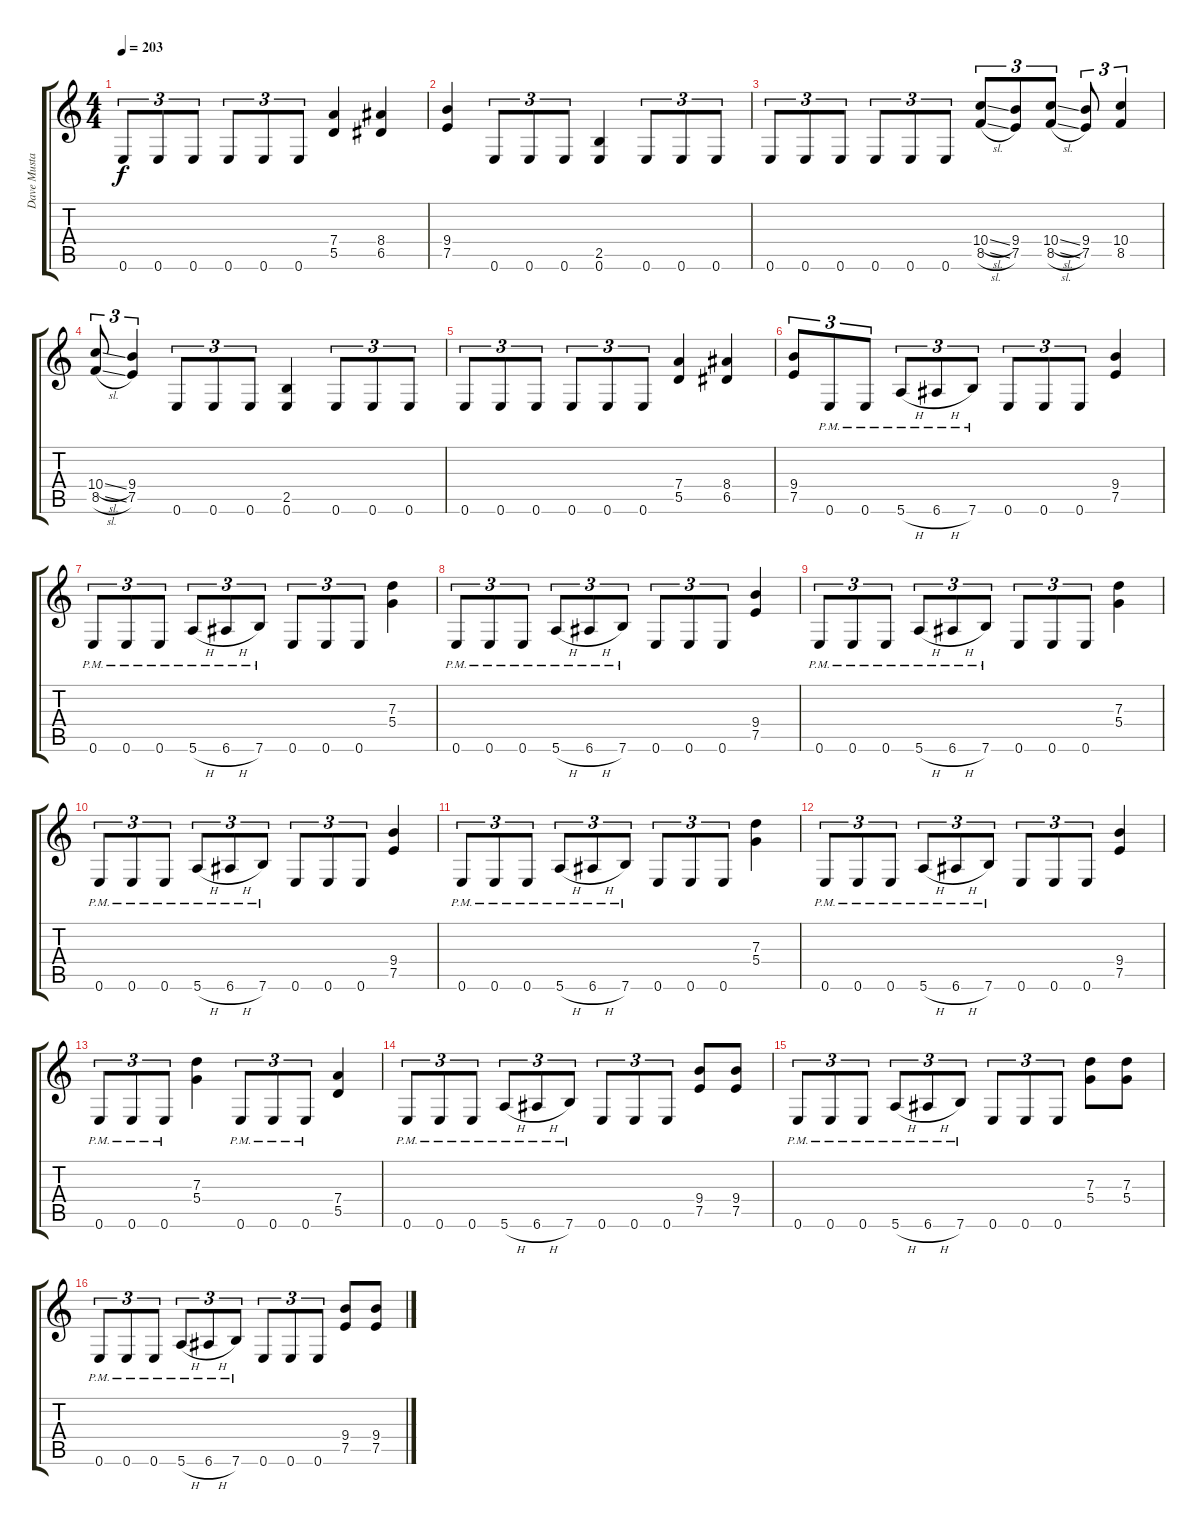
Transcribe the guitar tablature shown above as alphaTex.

\track ("Dave Mustaine" "Dave Musta") {instrument distortionguitar}
\staff {score tabs}
\tuning (E4 B3 G3 D3 A2 E2) {hide}
\ts (4 4)
\tempo 203
\clef g2
\ks c
0.6.8{tu (3 2) dy f} 0.6.8{tu (3 2)} 0.6.8{tu (3 2)} 0.6.8{tu (3 2)} 0.6.8{tu (3 2)} 0.6.8{tu (3 2)} (7.4 5.5).4 (8.4 6.5).4 |
(9.4 7.5).4 0.6.8{tu (3 2)} 0.6.8{tu (3 2)} 0.6.8{tu (3 2)} (2.5 0.6).4 0.6.8{tu (3 2)} 0.6.8{tu (3 2)} 0.6.8{tu (3 2)} |
0.6.8{tu (3 2)} 0.6.8{tu (3 2)} 0.6.8{tu (3 2)} 0.6.8{tu (3 2)} 0.6.8{tu (3 2)} 0.6.8{tu (3 2)} (10.4{sl} 8.5{sl}).8{tu (3 2)} (9.4 7.5).8{tu (3 2)} (10.4{sl} 8.5{sl}).8{tu (3 2)} (9.4 7.5).8{tu (3 2)} (10.4 8.5).4{tu (3 2)} |
(10.4{sl} 8.5{sl}).8{tu (3 2)} (9.4 7.5).4{tu (3 2)} 0.6.8{tu (3 2)} 0.6.8{tu (3 2)} 0.6.8{tu (3 2)} (2.5 0.6).4 0.6.8{tu (3 2)} 0.6.8{tu (3 2)} 0.6.8{tu (3 2)} |
0.6.8{tu (3 2)} 0.6.8{tu (3 2)} 0.6.8{tu (3 2)} 0.6.8{tu (3 2)} 0.6.8{tu (3 2)} 0.6.8{tu (3 2)} (7.4 5.5).4 (8.4 6.5).4 |
(9.4 7.5).8{tu (3 2)} 0.6{pm}.8{tu (3 2)} 0.6{pm}.8{tu (3 2)} 5.6{h pm}.8{tu (3 2)} 6.6{h pm}.8{tu (3 2)} 7.6{pm}.8{tu (3 2)} 0.6.8{tu (3 2)} 0.6.8{tu (3 2)} 0.6.8{tu (3 2)} (9.4 7.5).4 |
0.6{pm}.8{tu (3 2)} 0.6{pm}.8{tu (3 2)} 0.6{pm}.8{tu (3 2)} 5.6{h pm}.8{tu (3 2)} 6.6{h pm}.8{tu (3 2)} 7.6{pm}.8{tu (3 2)} 0.6.8{tu (3 2)} 0.6.8{tu (3 2)} 0.6.8{tu (3 2)} (7.3 5.4).4 |
0.6{pm}.8{tu (3 2)} 0.6{pm}.8{tu (3 2)} 0.6{pm}.8{tu (3 2)} 5.6{h pm}.8{tu (3 2)} 6.6{h pm}.8{tu (3 2)} 7.6{pm}.8{tu (3 2)} 0.6.8{tu (3 2)} 0.6.8{tu (3 2)} 0.6.8{tu (3 2)} (9.4 7.5).4 |
0.6{pm}.8{tu (3 2)} 0.6{pm}.8{tu (3 2)} 0.6{pm}.8{tu (3 2)} 5.6{h pm}.8{tu (3 2)} 6.6{h pm}.8{tu (3 2)} 7.6{pm}.8{tu (3 2)} 0.6.8{tu (3 2)} 0.6.8{tu (3 2)} 0.6.8{tu (3 2)} (7.3 5.4).4 |
0.6{pm}.8{tu (3 2)} 0.6{pm}.8{tu (3 2)} 0.6{pm}.8{tu (3 2)} 5.6{h pm}.8{tu (3 2)} 6.6{h pm}.8{tu (3 2)} 7.6{pm}.8{tu (3 2)} 0.6.8{tu (3 2)} 0.6.8{tu (3 2)} 0.6.8{tu (3 2)} (9.4 7.5).4 |
0.6{pm}.8{tu (3 2)} 0.6{pm}.8{tu (3 2)} 0.6{pm}.8{tu (3 2)} 5.6{h pm}.8{tu (3 2)} 6.6{h pm}.8{tu (3 2)} 7.6{pm}.8{tu (3 2)} 0.6.8{tu (3 2)} 0.6.8{tu (3 2)} 0.6.8{tu (3 2)} (7.3 5.4).4 |
0.6{pm}.8{tu (3 2)} 0.6{pm}.8{tu (3 2)} 0.6{pm}.8{tu (3 2)} 5.6{h pm}.8{tu (3 2)} 6.6{h pm}.8{tu (3 2)} 7.6{pm}.8{tu (3 2)} 0.6.8{tu (3 2)} 0.6.8{tu (3 2)} 0.6.8{tu (3 2)} (9.4 7.5).4 |
0.6{pm}.8{tu (3 2)} 0.6{pm}.8{tu (3 2)} 0.6{pm}.8{tu (3 2)} (7.3 5.4).4 0.6{pm}.8{tu (3 2)} 0.6{pm}.8{tu (3 2)} 0.6{pm}.8{tu (3 2)} (7.4 5.5).4 |
0.6{pm}.8{tu (3 2)} 0.6{pm}.8{tu (3 2)} 0.6{pm}.8{tu (3 2)} 5.6{h pm}.8{tu (3 2)} 6.6{h pm}.8{tu (3 2)} 7.6{pm}.8{tu (3 2)} 0.6.8{tu (3 2)} 0.6.8{tu (3 2)} 0.6.8{tu (3 2)} (9.4 7.5).8 (9.4 7.5).8 |
0.6{pm}.8{tu (3 2)} 0.6{pm}.8{tu (3 2)} 0.6{pm}.8{tu (3 2)} 5.6{h pm}.8{tu (3 2)} 6.6{h pm}.8{tu (3 2)} 7.6{pm}.8{tu (3 2)} 0.6.8{tu (3 2)} 0.6.8{tu (3 2)} 0.6.8{tu (3 2)} (7.3 5.4).8 (7.3 5.4).8 |
0.6{pm}.8{tu (3 2)} 0.6{pm}.8{tu (3 2)} 0.6{pm}.8{tu (3 2)} 5.6{h pm}.8{tu (3 2)} 6.6{h pm}.8{tu (3 2)} 7.6{pm}.8{tu (3 2)} 0.6.8{tu (3 2)} 0.6.8{tu (3 2)} 0.6.8{tu (3 2)} (9.4 7.5).8 (9.4 7.5).8
